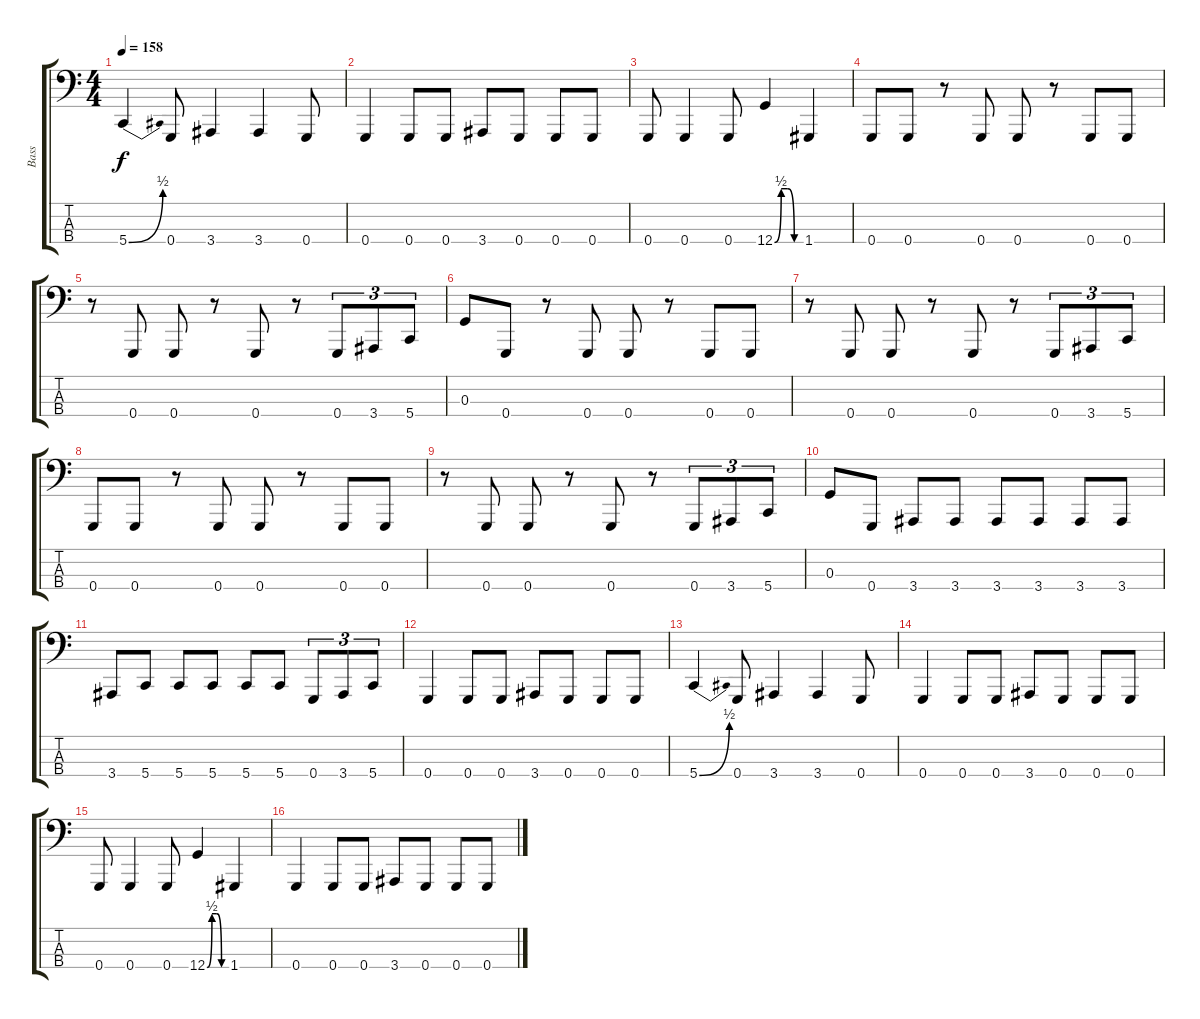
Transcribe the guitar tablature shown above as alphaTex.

\track ("Bass" "Bass") {instrument electricbassfinger}
\staff {score tabs}
\tuning (F2 C2 G1 G0) {hide}
\ts (4 4)
\tempo 158
\clef f4
\ks c
5.4{be (bend 0 0 60 2)}.4{dy f} 0.4.8 3.4.4 3.4.4 0.4.8 |
0.4.4 0.4.8 0.4.8 3.4.8 0.4.8 0.4.8 0.4.8 |
0.4.8 0.4.4 0.4.8 12.4{be (custom 0 0 15 2 30 2 45 0 60 0)}.4 1.4.4 |
0.4.8 0.4.8 r.8 0.4.8 0.4.8 r.8 0.4.8 0.4.8 |
r.8 0.4.8 0.4.8 r.8 0.4.8 r.8 0.4.8{tu (3 2)} 3.4.8{tu (3 2)} 5.4.8{tu (3 2)} |
0.3.8 0.4.8 r.8 0.4.8 0.4.8 r.8 0.4.8 0.4.8 |
r.8 0.4.8 0.4.8 r.8 0.4.8 r.8 0.4.8{tu (3 2)} 3.4.8{tu (3 2)} 5.4.8{tu (3 2)} |
0.4.8 0.4.8 r.8 0.4.8 0.4.8 r.8 0.4.8 0.4.8 |
r.8 0.4.8 0.4.8 r.8 0.4.8 r.8 0.4.8{tu (3 2)} 3.4.8{tu (3 2)} 5.4.8{tu (3 2)} |
0.3.8 0.4.8 3.4.8 3.4.8 3.4.8 3.4.8 3.4.8 3.4.8 |
3.4.8 5.4.8 5.4.8 5.4.8 5.4.8 5.4.8 0.4.8{tu (3 2)} 3.4.8{tu (3 2)} 5.4.8{tu (3 2)} |
0.4.4 0.4.8 0.4.8 3.4.8 0.4.8 0.4.8 0.4.8 |
5.4{be (bend 0 0 60 2)}.4 0.4.8 3.4.4 3.4.4 0.4.8 |
0.4.4 0.4.8 0.4.8 3.4.8 0.4.8 0.4.8 0.4.8 |
0.4.8 0.4.4 0.4.8 12.4{be (custom 0 0 15 2 30 2 45 0 60 0)}.4 1.4.4 |
0.4.4 0.4.8 0.4.8 3.4.8 0.4.8 0.4.8 0.4.8
